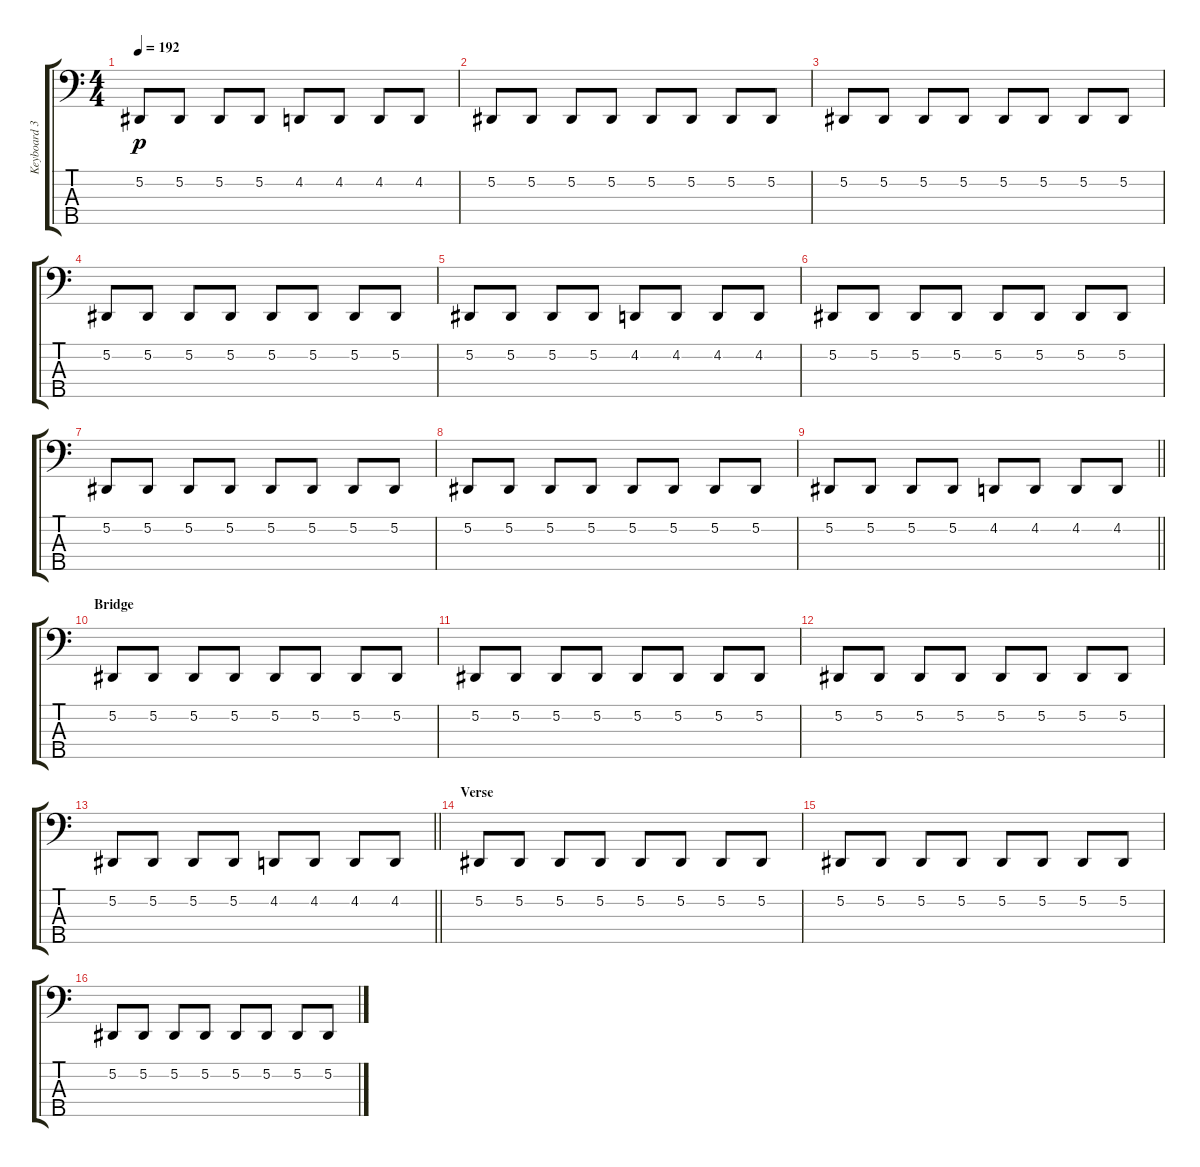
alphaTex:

\track ("Keyboard 3" "Keyboard 3") {instrument lead2sawtooth}
\staff {score tabs}
\tuning (Eb2 Bb1 F1 C1 G0) {hide}
\ts (4 4)
\tempo 192
\clef f4
\ks c
5.2.8{dy p} 5.2.8 5.2.8 5.2.8 4.2.8 4.2.8 4.2.8 4.2.8 |
5.2.8 5.2.8 5.2.8 5.2.8 5.2.8 5.2.8 5.2.8 5.2.8 |
5.2.8 5.2.8 5.2.8 5.2.8 5.2.8 5.2.8 5.2.8 5.2.8 |
5.2.8 5.2.8 5.2.8 5.2.8 5.2.8 5.2.8 5.2.8 5.2.8 |
5.2.8 5.2.8 5.2.8 5.2.8 4.2.8 4.2.8 4.2.8 4.2.8 |
5.2.8 5.2.8 5.2.8 5.2.8 5.2.8 5.2.8 5.2.8 5.2.8 |
5.2.8 5.2.8 5.2.8 5.2.8 5.2.8 5.2.8 5.2.8 5.2.8 |
5.2.8 5.2.8 5.2.8 5.2.8 5.2.8 5.2.8 5.2.8 5.2.8 |
\barLineRight lightlight
5.2.8 5.2.8 5.2.8 5.2.8 4.2.8 4.2.8 4.2.8 4.2.8 |
\section ("" "Bridge")
5.2.8 5.2.8 5.2.8 5.2.8 5.2.8 5.2.8 5.2.8 5.2.8 |
5.2.8 5.2.8 5.2.8 5.2.8 5.2.8 5.2.8 5.2.8 5.2.8 |
5.2.8 5.2.8 5.2.8 5.2.8 5.2.8 5.2.8 5.2.8 5.2.8 |
\barLineRight lightlight
5.2.8 5.2.8 5.2.8 5.2.8 4.2.8 4.2.8 4.2.8 4.2.8 |
\section ("" "Verse")
5.2.8 5.2.8 5.2.8 5.2.8 5.2.8 5.2.8 5.2.8 5.2.8 |
5.2.8 5.2.8 5.2.8 5.2.8 5.2.8 5.2.8 5.2.8 5.2.8 |
5.2.8 5.2.8 5.2.8 5.2.8 5.2.8 5.2.8 5.2.8 5.2.8
